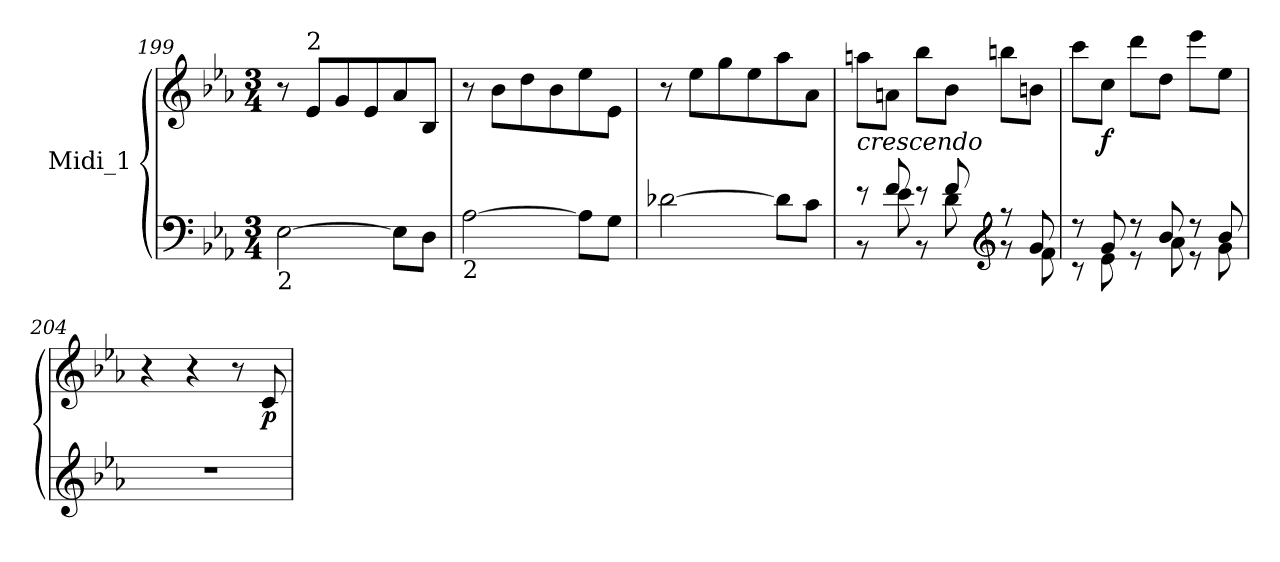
**kern	**kern	**dynam
*part1	*part1	*part1
*staff2	*staff1	*staff1/2
*I"Midi_1	*	*
*clefF4	*clefG2	*
*k[b-e-a-]	*k[b-e-a-]	*
*E-:	*E-:	*
*M3/4	*M3/4	*
=199	=199	=199
*^	*	*
!LO:TX:b:t=2	!	!	!
2ryy	[2E-\	8r	.
!	!	!LO:TX:a:t=2	!
.	.	8e-/L	.
.	.	8g/	.
.	.	8e-/	.
4ryy	8E-\L]	8a-/	.
.	8D\J	8B-/J	.
!!LO:LB:g=z
=200	=200	=200	=200
!LO:TX:b:t=2	!	!	!
[2A-\	2ryy	8r	.
.	.	8b-\L	.
.	.	8dd\	.
.	.	8b-\	.
8A-\L]	4ryy	8ee-\	.
8G\J	.	8e-\J	.
=201	=201	=201	=201
[2d-X\	2ryy	8r	.
.	.	8ee-\L	.
.	.	8gg\	.
.	.	8ee-\	.
8d-\L]	4ryy	8aa-\	.
8c\J	.	8a-\J	.
=202	=202	=202	=202
!	!	!LO:TX:b:i:t=crescendo	!
8r	8r	8aan\L	.
8f/	8e-\	8an\J	.
8r	8r	8bb-\L	.
8f/	8d\	8b-\J	.
*clefG2	*	*	*
8r	8r	8bbn\L	.
8g/	8f\	8bn\J	.
=203	=203	=203	=203
8r	8r	8ccc\L	.
!	!	!	!LO:DY:b
8g/	8e-\	8cc\J	f
8r	8r	8ddd\L	.
8b-/	8a-\	8dd\J	.
8r	8r	8eee-\L	.
8b-/	8g\	8ee-\J	.
=204	=204	=204	=204
2.r	2ryy	4r	.
.	.	4r	.
.	4ryy	8r	.
!	!	!	!LO:DY:b
.	.	8c/	p
*v	*v	*	*
=	=	=
*-	*-	*-
